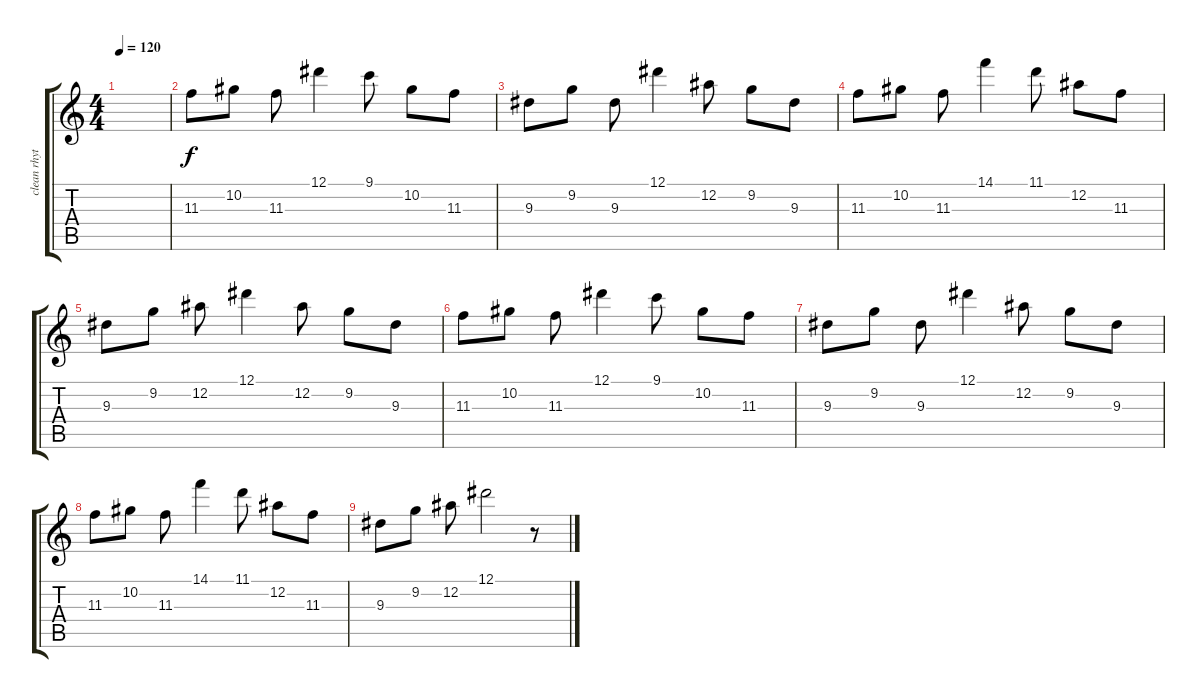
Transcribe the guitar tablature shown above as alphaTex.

\track ("clean rhythm" "clean rhyt") {instrument electricguitarclean}
\staff {score tabs}
\tuning (Eb4 Bb3 Gb3 Db3 Ab2 Eb2) {hide}
\ts (4 4)
\tempo 120
\clef g2
\ks c
|
11.3.8{balance 14} 10.2.8 11.3.8 12.1.4 9.1.8 10.2.8 11.3.8 |
9.3.8 9.2.8 9.3.8 12.1.4 12.2.8 9.2.8 9.3.8 |
11.3.8 10.2.8 11.3.8 14.1.4 11.1.8 12.2.8 11.3.8 |
9.3.8 9.2.8 12.2.8 12.1.4 12.2.8 9.2.8 9.3.8 |
11.3.8 10.2.8 11.3.8 12.1.4 9.1.8 10.2.8 11.3.8 |
9.3.8 9.2.8 9.3.8 12.1.4 12.2.8 9.2.8 9.3.8 |
11.3.8 10.2.8 11.3.8 14.1.4 11.1.8 12.2.8 11.3.8 |
9.3.8 9.2.8 12.2.8 12.1.2 r.8{balance 8}
